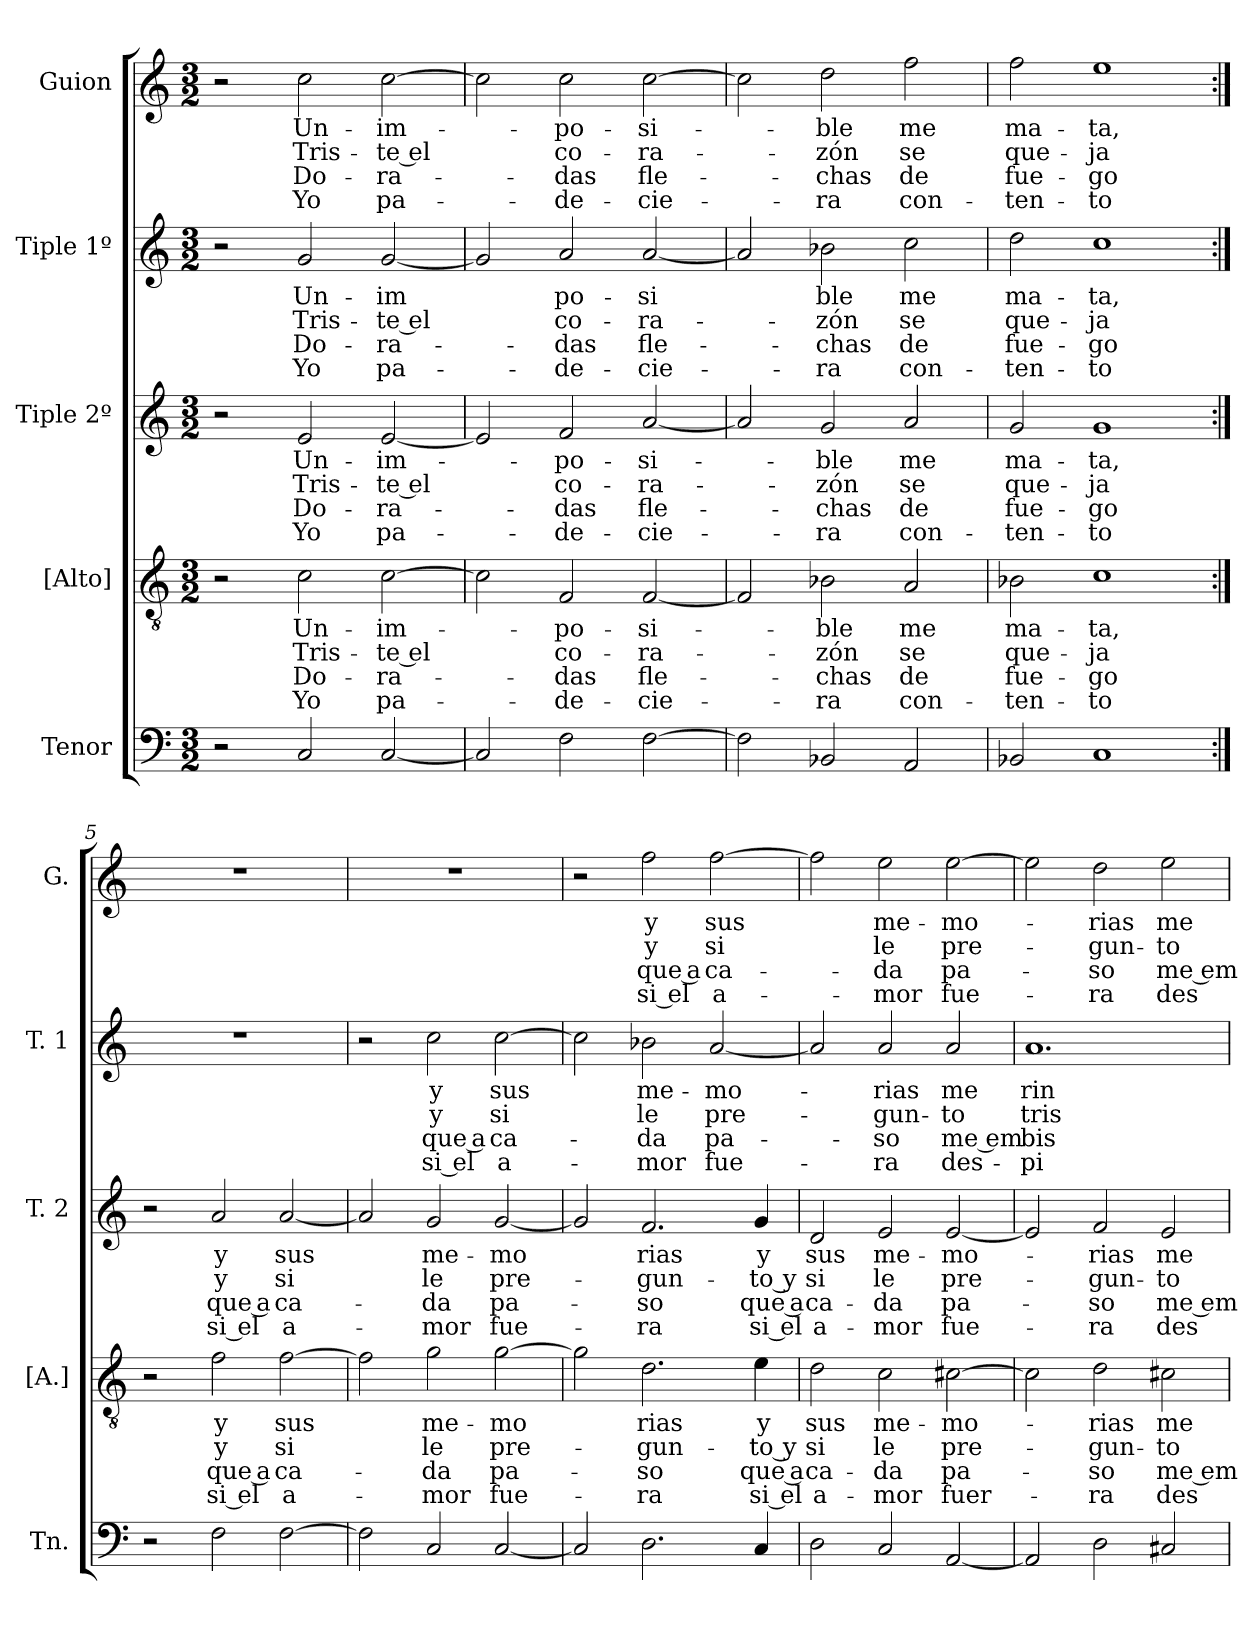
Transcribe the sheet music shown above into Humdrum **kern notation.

**kern	**kern	**text	**text	**text	**text	**kern	**text	**text	**text	**text	**kern	**text	**text	**text	**text	**kern	**text	**text	**text	**text
*part5	*part4	*part4	*part4	*part4	*part4	*part3	*part3	*part3	*part3	*part3	*part2	*part2	*part2	*part2	*part2	*part1	*part1	*part1	*part1	*part1
*staff5	*staff4	*staff4	*staff4	*staff4	*staff4	*staff3	*staff3	*staff3	*staff3	*staff3	*staff2	*staff2	*staff2	*staff2	*staff2	*staff1	*staff1	*staff1	*staff1	*staff1
*I"Tenor	*I"[Alto]	*	*	*	*	*I"Tiple 2º	*	*	*	*	*I"Tiple 1º	*	*	*	*	*I"Guion	*	*	*	*
*I'Tn.	*I'[A.]	*	*	*	*	*I'T. 2	*	*	*	*	*I'T. 1	*	*	*	*	*I'G.	*	*	*	*
*clefF4	*clefGv2	*	*	*	*	*clefG2	*	*	*	*	*clefG2	*	*	*	*	*clefG2	*	*	*	*
*M3/2	*M3/2	*	*	*	*	*M3/2	*	*	*	*	*M3/2	*	*	*	*	*M3/2	*	*	*	*
=1	=1	=1	=1	=1	=1	=1	=1	=1	=1	=1	=1	=1	=1	=1	=1	=1	=1	=1	=1	=1
2r	2r	.	.	.	.	2r	.	.	.	.	2r	.	.	.	.	2r	.	.	.	.
2C	2c	Un-	Tris-	Do-	Yo	2e	Un-	Tris-	Do-	Yo	2g	Un-	Tris-	Do-	Yo	2cc	Un-	Tris-	Do-	Yo
[2C	[2c	-im-	-te el	-ra-	pa-	[2e	-im-	-te el	-ra-	pa-	[2g	-im	-te el	-ra-	pa-	[2cc	-im-	-te el	-ra-	pa-
=2	=2	=2	=2	=2	=2	=2	=2	=2	=2	=2	=2	=2	=2	=2	=2	=2	=2	=2	=2	=2
2C]	2c]	.	.	.	.	2e]	.	.	.	.	2g]	.	.	.	.	2cc]	.	.	.	.
2F	2F	-po-	co-	-das	-de-	2f	-po-	co-	-das	-de-	2a	-po-	co-	-das	-de-	2cc	-po-	co-	-das	-de-
[2F	[2F	-si-	-ra-	fle-	-cie-	[2a	-si-	-ra-	fle-	-cie-	[2a	-si	-ra-	fle-	-cie-	[2cc	-si-	-ra-	fle-	-cie-
=3	=3	=3	=3	=3	=3	=3	=3	=3	=3	=3	=3	=3	=3	=3	=3	=3	=3	=3	=3	=3
2F]	2F]	.	.	.	.	2a]	.	.	.	.	2a]	.	.	.	.	2cc]	.	.	.	.
2BB-X	2B-X	-ble	-zón	-chas	-ra	2g	-ble	-zón	-chas	-ra	2b-X	-ble	-zón	-chas	-ra	2dd	-ble	-zón	-chas	-ra
2AA	2A	me	se	de	con-	2a	me	se	de	con-	2cc	me	se	de	con-	2ff	me	se	de	con-
=4	=4	=4	=4	=4	=4	=4	=4	=4	=4	=4	=4	=4	=4	=4	=4	=4	=4	=4	=4	=4
2BB-X	2B-X	ma-	que-	fue-	-ten-	2g	ma-	que-	fue-	-ten-	2dd	ma-	que-	fue-	-ten-	2ff	ma-	que-	fue-	-ten-
1C	1c	-ta,	-ja	-go	-to	1g	-ta,	-ja	-go	-to	1cc	-ta,	-ja	-go	-to	1ee	-ta,	-ja	-go	-to
=5:|!	=5:|!	=5:|!	=5:|!	=5:|!	=5:|!	=5:|!	=5:|!	=5:|!	=5:|!	=5:|!	=5:|!	=5:|!	=5:|!	=5:|!	=5:|!	=5:|!	=5:|!	=5:|!	=5:|!	=5:|!
2r	2r	.	.	.	.	2r	.	.	.	.	1.r	.	.	.	.	1.r	.	.	.	.
2F	2f	y	y	que a	si el	2a	y	y	que a	si el	.	.	.	.	.	.	.	.	.	.
[2F	[2f	sus	si	ca-	a-	[2a	sus	si	ca-	a-	.	.	.	.	.	.	.	.	.	.
=6	=6	=6	=6	=6	=6	=6	=6	=6	=6	=6	=6	=6	=6	=6	=6	=6	=6	=6	=6	=6
2F]	2f]	.	.	.	.	2a]	.	.	.	.	2r	.	.	.	.	1.r	.	.	.	.
2C	2g	me-	le	-da	-mor	2g	me-	le	-da	-mor	2cc	y	y	que a	si el	.	.	.	.	.
[2C	[2g	-mo	pre-	pa-	fue-	[2g	-mo	pre-	pa-	fue-	[2cc	sus	si	ca-	a-	.	.	.	.	.
=7	=7	=7	=7	=7	=7	=7	=7	=7	=7	=7	=7	=7	=7	=7	=7	=7	=7	=7	=7	=7
2C]	2g]	.	.	.	.	2g]	.	.	.	.	2cc]	.	.	.	.	2r	.	.	.	.
2.D	2.d	rias	-gun-	-so	-ra	2.f	rias	-gun-	-so	-ra	2b-X	me-	le	-da	-mor	2ff	y	y	que a	si el
.	.	.	.	.	.	.	.	.	.	.	[2a	-mo-	pre-	pa-	fue-	[2ff	sus	si	ca-	a-
4C	4e	y	-to y	que a	si el	4g	y	-to y	que a	si el	.	.	.	.	.	.	.	.	.	.
=8	=8	=8	=8	=8	=8	=8	=8	=8	=8	=8	=8	=8	=8	=8	=8	=8	=8	=8	=8	=8
2D	2d	sus	si	ca-	a-	2d	sus	si	ca-	a-	2a]	.	.	.	.	2ff]	.	.	.	.
2C	2c	me-	le	-da	-mor	2e	me-	le	-da	-mor	2a	-rias	-gun-	-so	-ra	2ee	me-	le	-da	-mor
[2AA	[2c#X	-mo-	pre-	pa-	fuer-	[2e	-mo-	pre-	pa-	fue-	2a	me	-to	me em	des-	[2ee	-mo-	pre-	pa-	fue-
=9	=9	=9	=9	=9	=9	=9	=9	=9	=9	=9	=9	=9	=9	=9	=9	=9	=9	=9	=9	=9
2AA]	2c#]	.	.	.	.	2e]	.	.	.	.	1.a	rin-	tris-	-bis-	-pi-	2ee]	.	.	.	.
2D	2d	-rias	-gun-	-so	-ra	2f	-rias	-gun-	-so	-ra	.	.	.	.	.	2dd	-rias	-gun-	-so	-ra
2C#X	2c#X	me	-to	me em	des-	2e	me	-to	me em	des-	.	.	.	.	.	2ee	me	-to	me em	des-
=	=	=	=	=	=	=	=	=	=	=	=	=	=	=	=	=	=	=	=	=
*-	*-	*-	*-	*-	*-	*-	*-	*-	*-	*-	*-	*-	*-	*-	*-	*-	*-	*-	*-	*-
